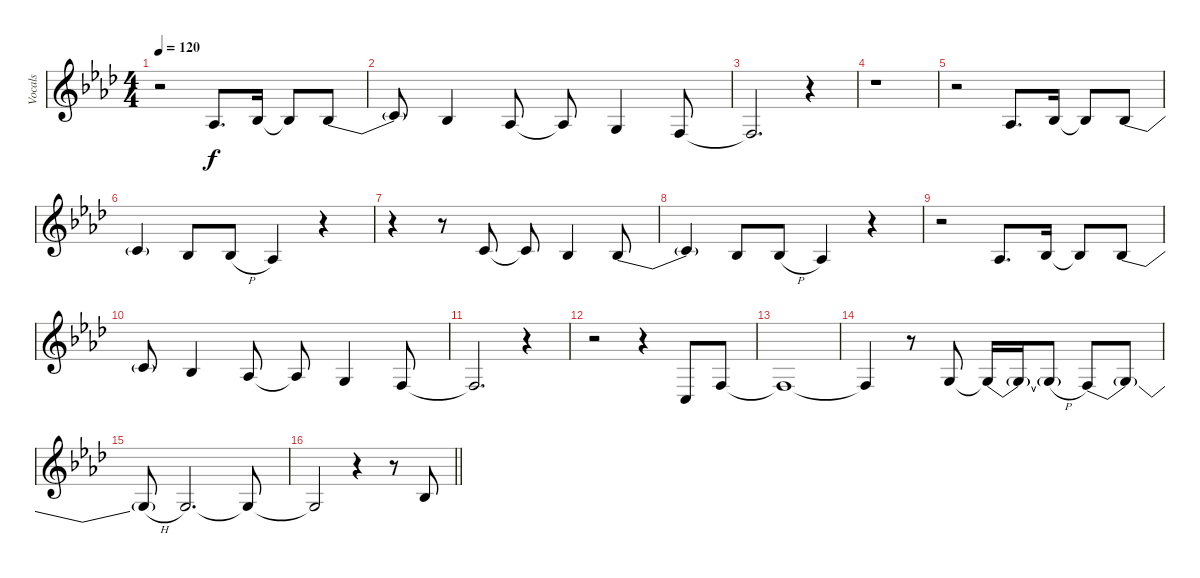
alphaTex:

\track ("Vocals" "Vocals") {instrument oboe}
\staff {score}
\tuning (E4 B3 G3 D3 A2 E2) {hide}
\ts (4 4)
\tempo 120
\clef g2
\ks fminor
r.2{dy f} 1.3.8{d} 3.3.16 3.3{t}.8 3.3{be (bend 0 0 60 4)}.8 |
3.3{t}.8 3.3.4 1.3.8 1.3{t}.8 0.3.4 3.4.8 |
3.4{t}.2{d} r.4 |
r.1 |
r.2 1.3.8{d} 3.3.16 3.3{t}.8 3.3{be (bend 0 0 60 4)}.8 |
3.3{t}.4 3.3.8 3.3{h}.8 1.3.4 r.4 |
r.4 r.8 1.2.8 1.2{t}.8 3.3.4 3.3{be (bend 0 0 60 4)}.8 |
3.3{t}.4 3.3.8 3.3{h}.8 1.3.4 r.4 |
r.2 1.3.8{d} 3.3.16 3.3{t}.8 3.3{be (bend 0 0 60 4)}.8 |
3.3{t}.8 3.3.4 1.3.8 1.3{t}.8 0.3.4 3.4.8 |
3.4{t}.2{d} r.4 |
r.2 r.4 3.5.8 3.4.8 |
3.4{t}.1 |
3.4{t}.4 r.8 5.4.8 5.4{be (custom 0 0 10 2 20 2 30 0 60 0) t}.16 5.4{t}.16 5.4{h t}.8 3.4{be (bend 0 0 60 4)}.8 3.4{t}.8 |
3.4{h t}.8 5.4.2{d} 5.4{t}.8 |
\barLineRight lightlight
5.4{t}.2 r.4 r.8 3.3.8
